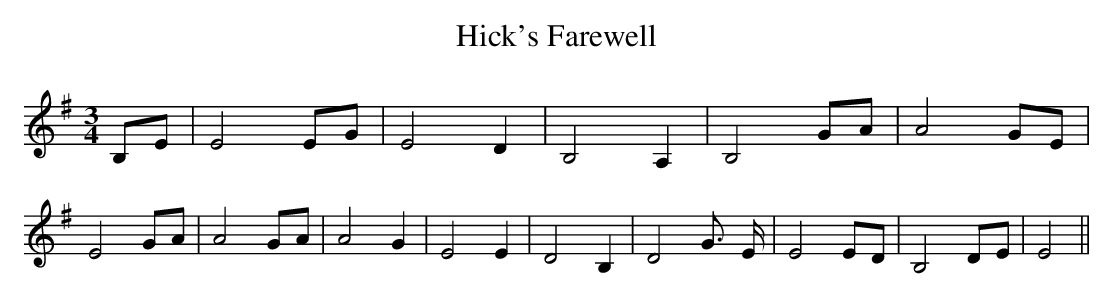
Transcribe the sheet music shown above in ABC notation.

X:1
T:Hick's Farewell
M:3/4
L:1/8
K:G
B,-E| E4E-G| E4 D2| B,4 A,2| B,4G-A| A4G-E| E4G-A| A4G-A| A4 G2| E4 E2|\
 D4 B,2| D4 G3/2- E/2| E4E-D| B,4D-E| E4||
